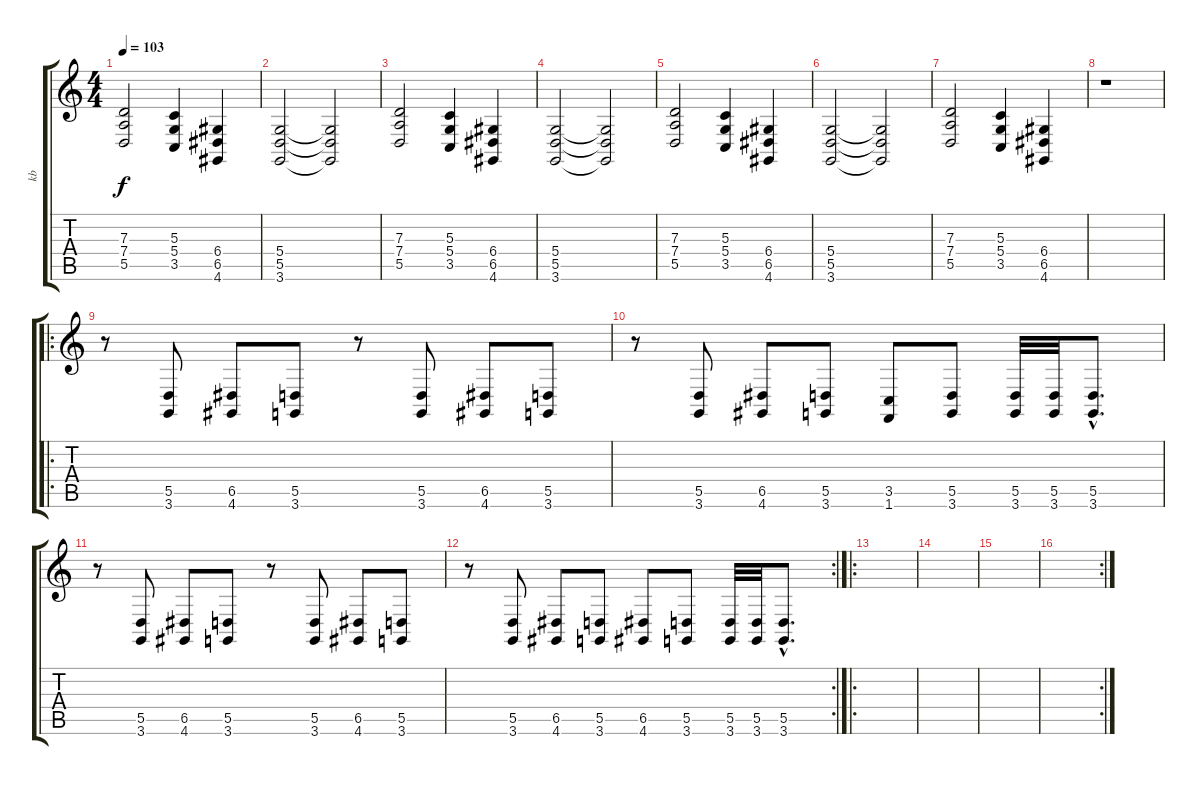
\track ("kb" "kb") {instrument choiraahs}
\staff {score tabs}
\tuning (E4 B3 G3 D3 A2 E2) {hide}
\ts (4 4)
\tempo 103
\clef g2
\ks c
(7.3 7.4 5.5).2{dy f} (5.3 5.4 3.5).4 (6.4 6.5 4.6).4 |
(5.4 5.5 3.6).2 (5.4{t} 5.5{t} 3.6{t}).2 |
(7.3 7.4 5.5).2 (5.3 5.4 3.5).4 (6.4 6.5 4.6).4 |
(5.4 5.5 3.6).2 (5.4{t} 5.5{t} 3.6{t}).2 |
(7.3 7.4 5.5).2 (5.3 5.4 3.5).4 (6.4 6.5 4.6).4 |
(5.4 5.5 3.6).2 (5.4{t} 5.5{t} 3.6{t}).2 |
(7.3 7.4 5.5).2 (5.3 5.4 3.5).4 (6.4 6.5 4.6).4 |
r.1 |
\ro
r.8 (5.5 3.6).8 (6.5 4.6).8 (5.5 3.6).8 r.8 (5.5 3.6).8 (6.5 4.6).8 (5.5 3.6).8 |
r.8 (5.5 3.6).8 (6.5 4.6).8 (5.5 3.6).8 (3.5 1.6).8 (5.5 3.6).8 (5.5 3.6).32 (5.5 3.6).32 (5.5{hac} 3.6{hac}).8{d} |
r.8 (5.5 3.6).8 (6.5 4.6).8 (5.5 3.6).8 r.8 (5.5 3.6).8 (6.5 4.6).8 (5.5 3.6).8 |
\rc 2
r.8 (5.5 3.6).8 (6.5 4.6).8 (5.5 3.6).8 (6.5 4.6).8 (5.5 3.6).8 (5.5 3.6).32 (5.5 3.6).32 (5.5{hac} 3.6{hac}).8{d} |
\ro
|
|
|
\rc 2
